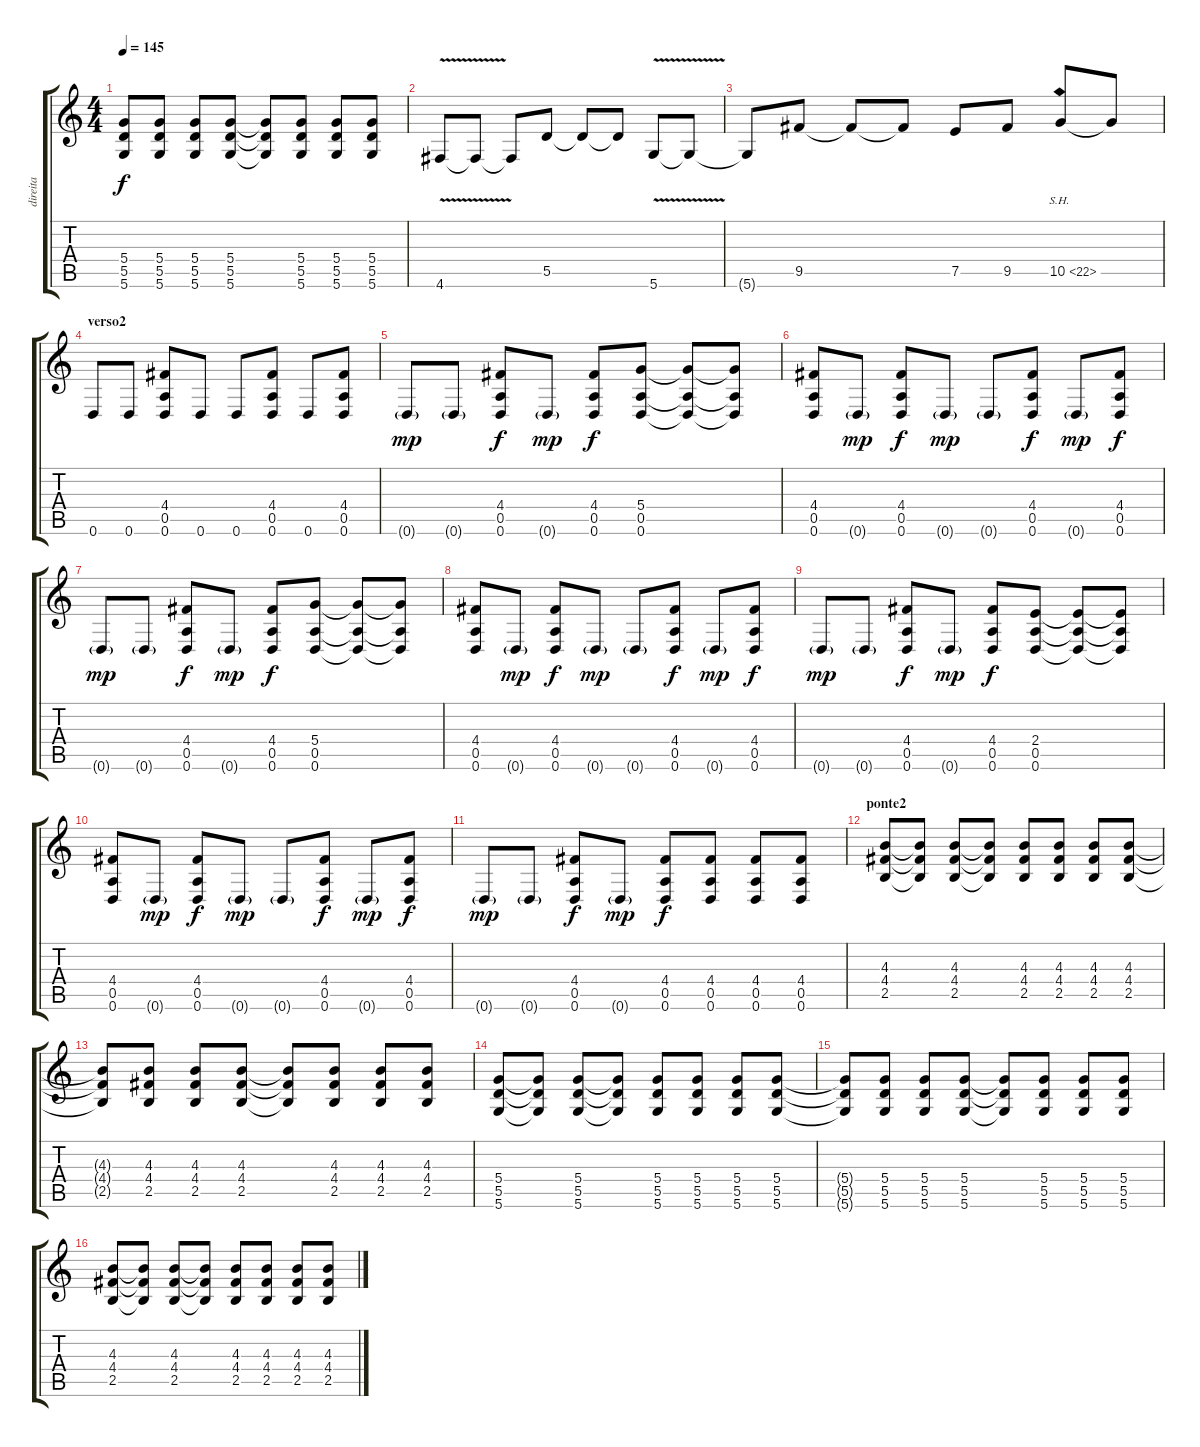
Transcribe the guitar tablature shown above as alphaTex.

\track ("direita" "direita") {instrument distortionguitar}
\staff {score tabs}
\tuning (E4 B3 G3 D3 A2 D2) {hide}
\ts (4 4)
\tempo 145
\clef g2
\ks c
(5.4{t} 5.5{t} 5.6{t}).8{dy f} (5.4 5.5 5.6).8 (5.4 5.5 5.6).8 (5.4 5.5 5.6).8 (5.4{t} 5.5{t} 5.6{t}).8 (5.4 5.5 5.6).8 (5.4 5.5 5.6).8 (5.4 5.5 5.6).8 |
4.6{v}.8 4.6{t}.8 4.6{t}.8 5.5.8 5.5{t}.8 5.5{t}.8 5.6{v}.8 5.6{t}.8 |
5.6{t}.8 9.5.8 9.5{t}.8 9.5{t}.8 7.5.8 9.5.8 10.5{sh 12}.8 10.5{t}.8 |
\section ("" "verso2")
0.6.8 0.6.8 (4.4 0.5 0.6).8 0.6.8 0.6.8 (4.4 0.5 0.6).8 0.6.8 (4.4 0.5 0.6).8 |
0.6{g}.8{dy mp} 0.6{g}.8 (4.4 0.5 0.6).8{dy f} 0.6{g}.8{dy mp} (4.4 0.5 0.6).8{dy f} (5.4 0.5 0.6).8 (5.4{t} 0.5{t} 0.6{t}).8 (5.4{t} 0.5{t} 0.6{t}).8 |
(4.4 0.5 0.6).8 0.6{g}.8{dy mp} (4.4 0.5 0.6).8{dy f} 0.6{g}.8{dy mp} 0.6{g}.8 (4.4 0.5 0.6).8{dy f} 0.6{g}.8{dy mp} (4.4 0.5 0.6).8{dy f} |
0.6{g}.8{dy mp} 0.6{g}.8 (4.4 0.5 0.6).8{dy f} 0.6{g}.8{dy mp} (4.4 0.5 0.6).8{dy f} (5.4 0.5 0.6).8 (5.4{t} 0.5{t} 0.6{t}).8 (5.4{t} 0.5{t} 0.6{t}).8 |
(4.4 0.5 0.6).8 0.6{g}.8{dy mp} (4.4 0.5 0.6).8{dy f} 0.6{g}.8{dy mp} 0.6{g}.8 (4.4 0.5 0.6).8{dy f} 0.6{g}.8{dy mp} (4.4 0.5 0.6).8{dy f} |
0.6{g}.8{dy mp} 0.6{g}.8 (4.4 0.5 0.6).8{dy f} 0.6{g}.8{dy mp} (4.4 0.5 0.6).8{dy f} (2.4 0.5 0.6).8 (2.4{t} 0.5{t} 0.6{t}).8 (2.4{t} 0.5{t} 0.6{t}).8 |
(4.4 0.5 0.6).8 0.6{g}.8{dy mp} (4.4 0.5 0.6).8{dy f} 0.6{g}.8{dy mp} 0.6{g}.8 (4.4 0.5 0.6).8{dy f} 0.6{g}.8{dy mp} (4.4 0.5 0.6).8{dy f} |
0.6{g}.8{dy mp} 0.6{g}.8 (4.4 0.5 0.6).8{dy f} 0.6{g}.8{dy mp} (4.4 0.5 0.6).8{dy f} (4.4 0.5 0.6).8 (4.4 0.5 0.6).8 (4.4 0.5 0.6).8 |
\section ("" "ponte2")
(4.3 4.4 2.5).8 (4.3{t} 4.4{t} 2.5{t}).8 (4.3 4.4 2.5).8 (4.3{t} 4.4{t} 2.5{t}).8 (4.3 4.4 2.5).8 (4.3 4.4 2.5).8 (4.3 4.4 2.5).8 (4.3 4.4 2.5).8 |
(4.3{t} 4.4{t} 2.5{t}).8 (4.3 4.4 2.5).8 (4.3 4.4 2.5).8 (4.3 4.4 2.5).8 (4.3{t} 4.4{t} 2.5{t}).8 (4.3 4.4 2.5).8 (4.3 4.4 2.5).8 (4.3 4.4 2.5).8 |
(5.4 5.5 5.6).8 (5.4{t} 5.5{t} 5.6{t}).8 (5.4 5.5 5.6).8 (5.4{t} 5.5{t} 5.6{t}).8 (5.4 5.5 5.6).8 (5.4 5.5 5.6).8 (5.4 5.5 5.6).8 (5.4 5.5 5.6).8 |
(5.4{t} 5.5{t} 5.6{t}).8 (5.4 5.5 5.6).8 (5.4 5.5 5.6).8 (5.4 5.5 5.6).8 (5.4{t} 5.5{t} 5.6{t}).8 (5.4 5.5 5.6).8 (5.4 5.5 5.6).8 (5.4 5.5 5.6).8 |
(4.3 4.4 2.5).8 (4.3{t} 4.4{t} 2.5{t}).8 (4.3 4.4 2.5).8 (4.3{t} 4.4{t} 2.5{t}).8 (4.3 4.4 2.5).8 (4.3 4.4 2.5).8 (4.3 4.4 2.5).8 (4.3 4.4 2.5).8
